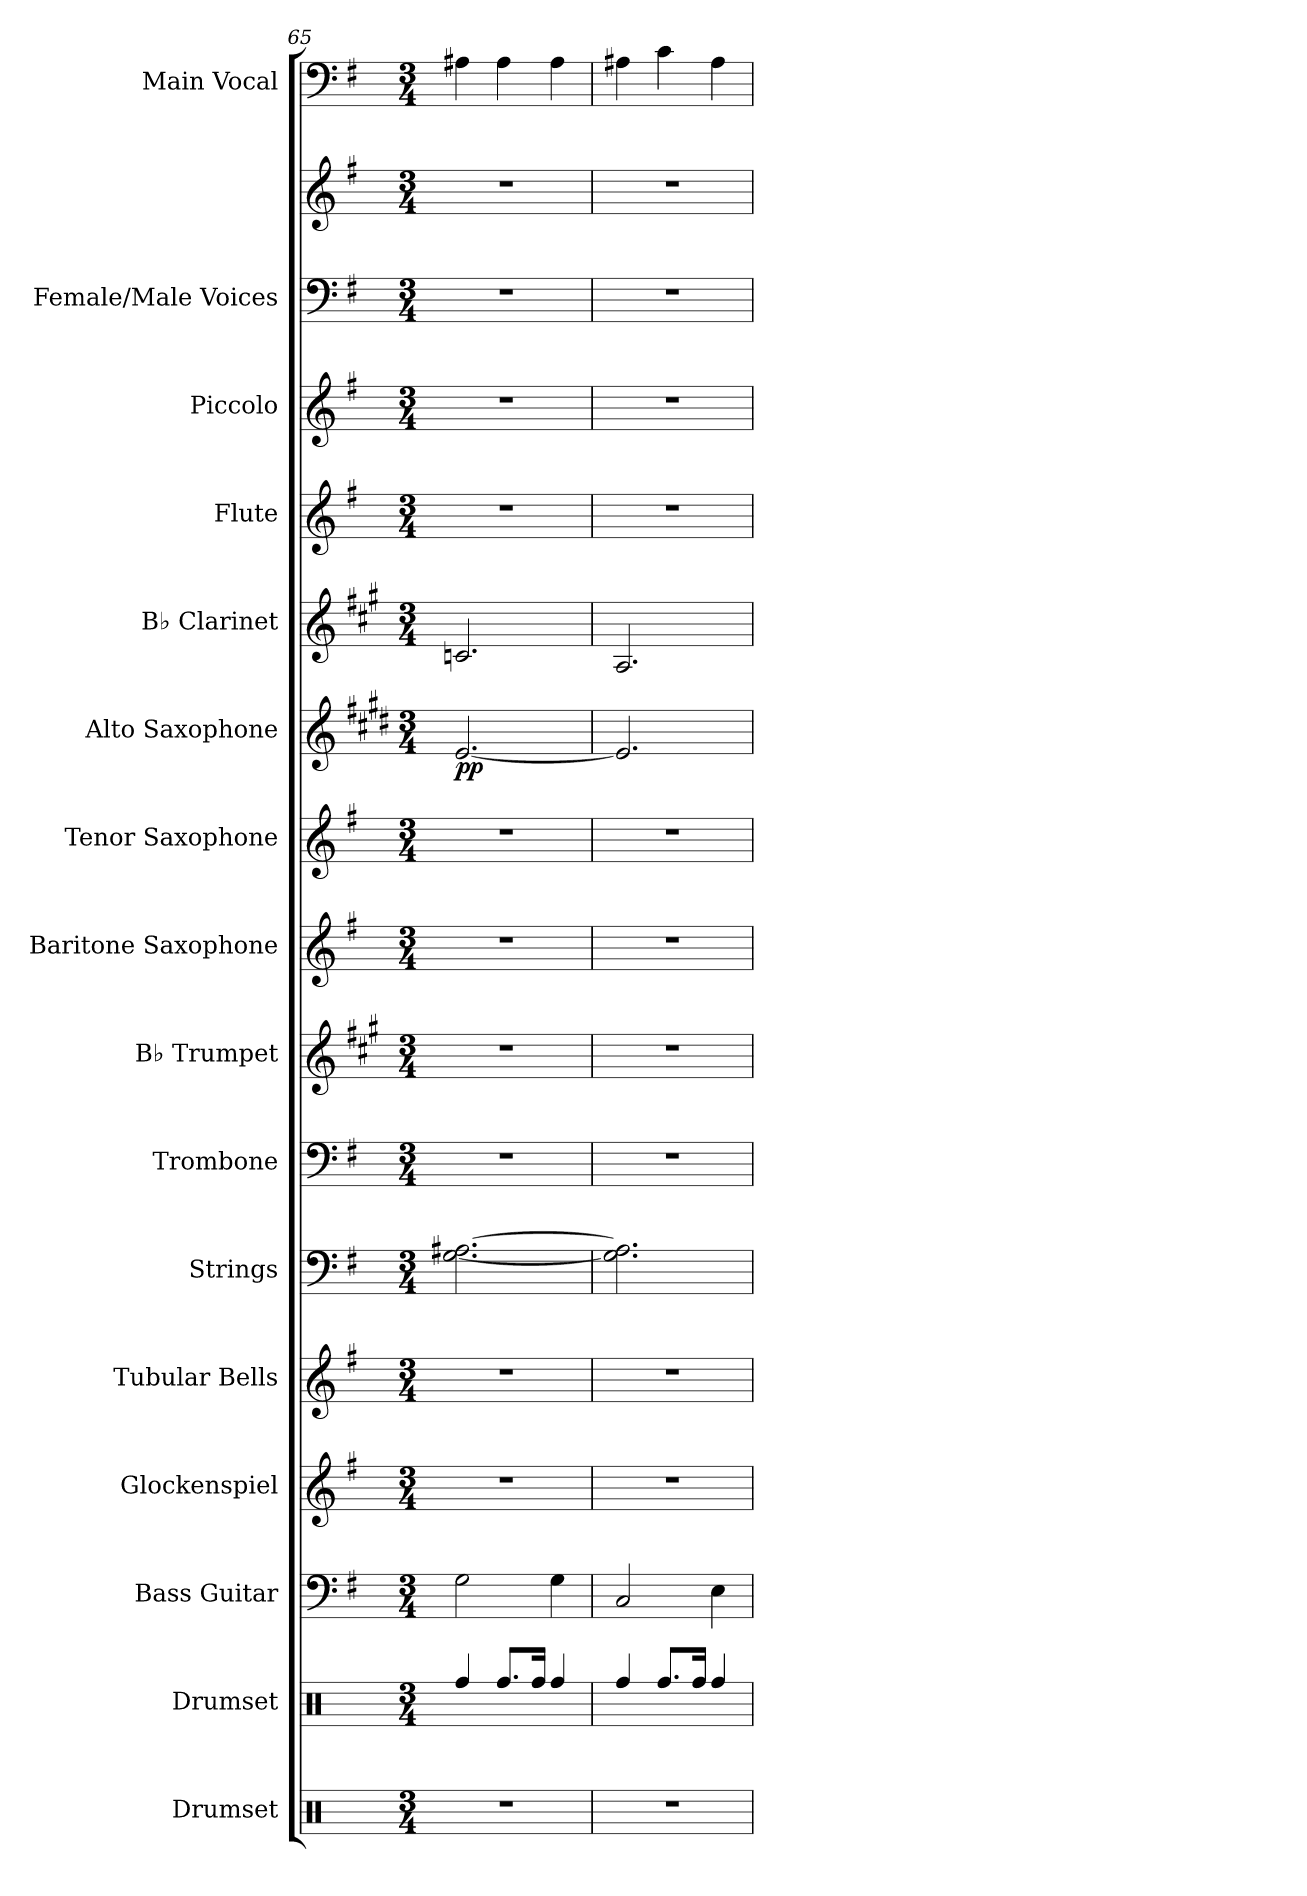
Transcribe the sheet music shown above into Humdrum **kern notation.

**kern	**kern	**kern	**kern	**kern	**kern	**kern	**kern	**kern	**kern	**kern	**dynam	**kern	**kern	**kern	**kern	**kern	**kern
*part16	*part15	*part14	*part13	*part12	*part11	*part10	*part9	*part8	*part7	*part6	*part6	*part5	*part4	*part3	*part2	*part2	*part1
*staff17	*staff16	*staff15	*staff14	*staff13	*staff12	*staff11	*staff10	*staff9	*staff8	*staff7	*staff7	*staff6	*staff5	*staff4	*staff3	*staff2	*staff1
*I"Drumset	*I"Drumset	*I"Bass Guitar	*I"Glockenspiel	*I"Tubular Bells	*I"Strings	*I"Trombone	*I"B♭ Trumpet	*I"Baritone Saxophone	*I"Tenor Saxophone	*I"Alto Saxophone	*	*I"B♭ Clarinet	*I"Flute	*I"Piccolo	*I"Female/Male Voices	*	*I"Main Vocal
*I'Drs.	*I'Drs.	*I'B. Guit.	*I'Glk.	*I'Tu. Be.	*I'St.	*I'Tbn.	*I'B♭ Tpt.	*I'Bar. Sax.	*I'T. Sax.	*I'A. Sax.	*	*I'B♭ Cl.	*I'Fl.	*I'Picc.	*I'Voices	*	*I'Main Vcl.
*clefX	*clefX	*clefF4	*clefG2	*clefG2	*clefF4	*clefF4	*clefG2	*clefG2	*clefG2	*clefG2	*	*clefG2	*clefG2	*clefG2	*clefF4	*clefG2	*clefF4
*	*	*ITrd7c12	*ITrd-14c-24	*	*	*	*ITrd1c2	*ITrd12c21	*ITrd8c14	*ITrd5c9	*	*ITrd1c2	*	*ITrd-7c-12	*	*	*
*k[]	*k[]	*k[f#]	*k[f#]	*k[f#]	*k[f#]	*k[f#]	*k[f#]	*k[f#]	*k[f#]	*k[f#]	*	*k[f#]	*k[f#]	*k[f#]	*k[f#]	*k[f#]	*k[f#]
*M3/4	*M3/4	*M3/4	*M3/4	*M3/4	*M3/4	*M3/4	*M3/4	*M3/4	*M3/4	*M3/4	*	*M3/4	*M3/4	*M3/4	*M3/4	*M3/4	*M3/4
=65	=65	=65	=65	=65	=65	=65	=65	=65	=65	=65	=65	=65	=65	=65	=65	=65	=65
!	!	!	!	!	!	!	!	!	!	!	!LO:DY:b	!	!	!	!	!	!
!	!	!	!	!	!	!	!	!	!	!	!LO:DY:n=1:b	!	!	!	!	!	!
2.r	4Rff/	2GG\	2.r	2.r	[2.G\ [2.A#X\	2.r	2.r	2.r	2.r	[2.G/	p p	2.B-X/	2.r	2.r	2.r	2.r	4A#X\
.	8.Rff/L	.	.	.	.	.	.	.	.	.	.	.	.	.	.	.	4A#\
.	16Rff/Jk	.	.	.	.	.	.	.	.	.	.	.	.	.	.	.	.
.	4Rff/	4GG\	.	.	.	.	.	.	.	.	.	.	.	.	.	.	4A#\
=66	=66	=66	=66	=66	=66	=66	=66	=66	=66	=66	=66	=66	=66	=66	=66	=66	=66
2.r	4Rff/	2CC/	2.r	2.r	2.G\] 2.A#\]	2.r	2.r	2.r	2.r	2.G/]	.	2.G/	2.r	2.r	2.r	2.r	4A#X\
.	8.Rff/L	.	.	.	.	.	.	.	.	.	.	.	.	.	.	.	4c\
.	16Rff/Jk	.	.	.	.	.	.	.	.	.	.	.	.	.	.	.	.
.	4Rff/	4EE\	.	.	.	.	.	.	.	.	.	.	.	.	.	.	4A#\
=	=	=	=	=	=	=	=	=	=	=	=	=	=	=	=	=	=
*-	*-	*-	*-	*-	*-	*-	*-	*-	*-	*-	*-	*-	*-	*-	*-	*-	*-
